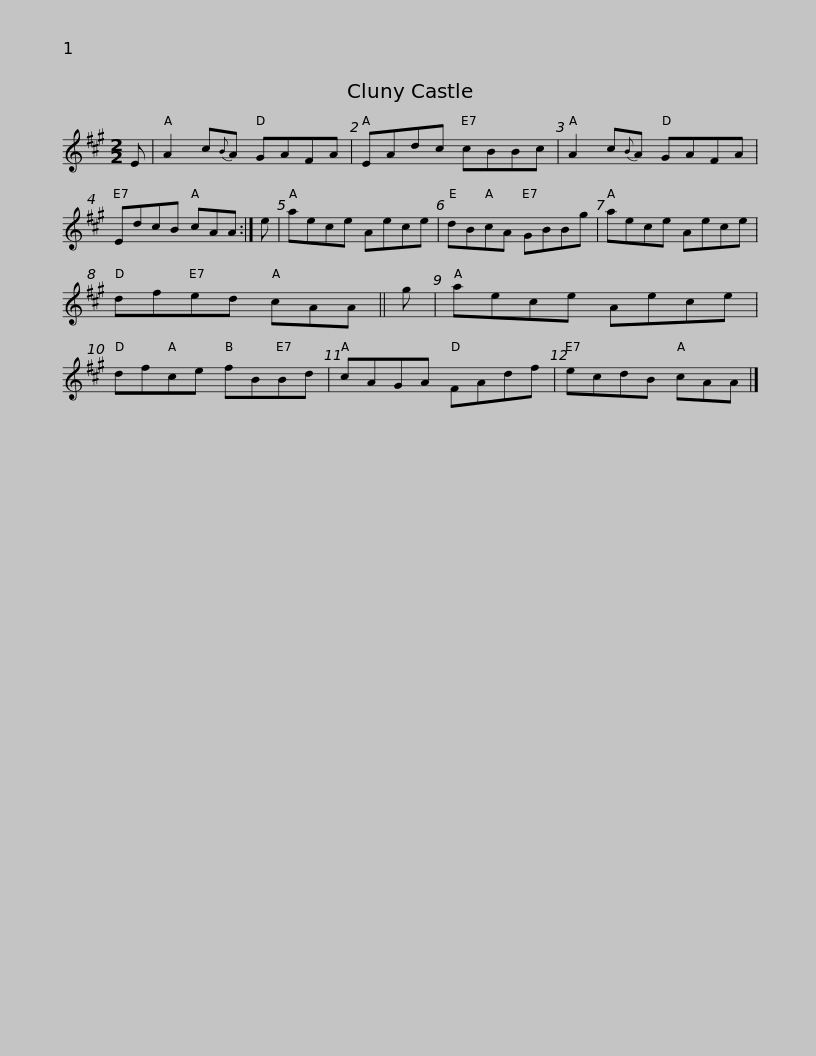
X:1
L:1/8
M:2/2
I:linebreak $
K:A
V:1 treble
V:1
 E | A2 c{B}A GAFA | EAdc cBBc | A2 c{B}A GAFA | EdcB cAA :| %5
 e |$ aece Aece | dBcA GBBg | aece Aece | dfed cAA || %10
 g | aece Aece |$ dfce fBBd | cAGA FAdf | ecdB cAA |] %15
